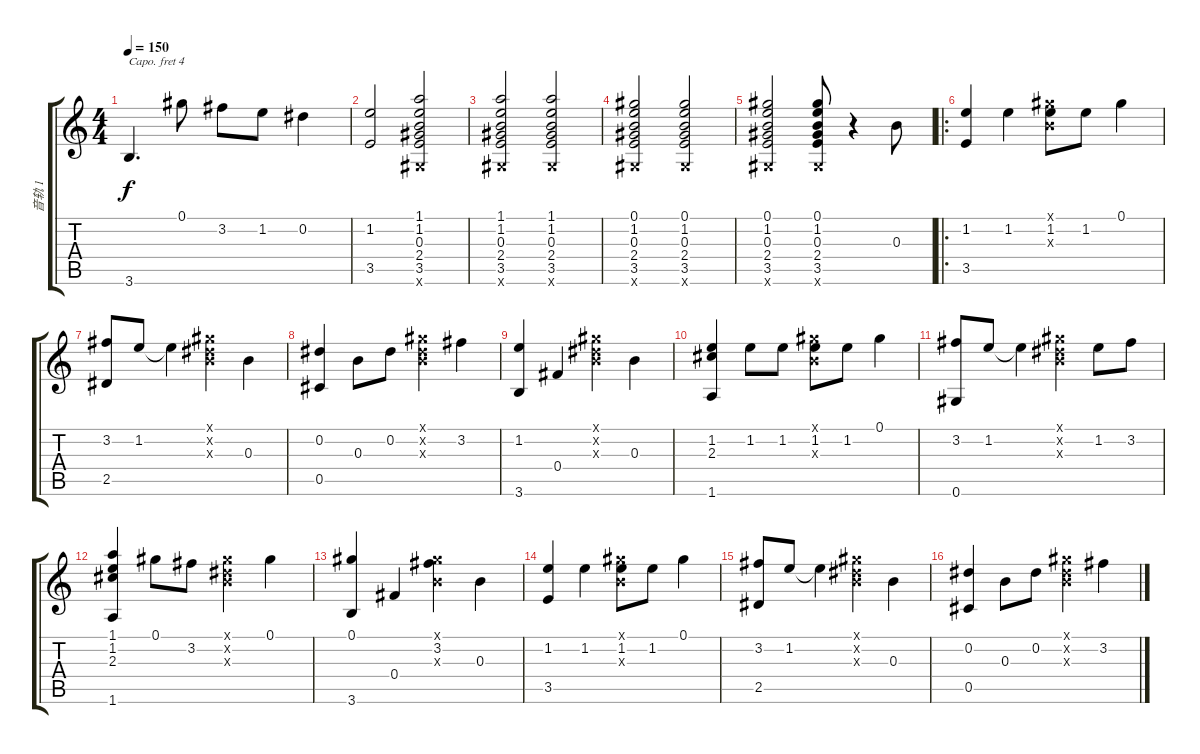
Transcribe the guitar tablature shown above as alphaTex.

\track ("音轨 1" "音轨 1") {instrument acousticguitarsteel}
\staff {score tabs}
\capo 4
\tuning (E4 B3 G3 D3 A2 E2) {hide}
\ts (4 4)
\tempo 150
\clef g2
\ks c
3.6.4{d dy f} 0.1.8 3.2.8 1.2.8 0.2.4 |
(1.2 3.5).2 (1.1 1.2 0.3 2.4 3.5 0.6{x}).2 |
(1.1 1.2 0.3 2.4 3.5 0.6{x}).2 (1.1 1.2 0.3 2.4 3.5 0.6{x}).2 |
(0.1 1.2 0.3 2.4 3.5 0.6{x}).2 (0.1 1.2 0.3 2.4 3.5 0.6{x}).2 |
(0.1 1.2 0.3 2.4 3.5 0.6{x}).2 (0.1 1.2 0.3 2.4 3.5 0.6{x}).8 r.4 0.3.8 |
\ro
(1.2 3.5).4 1.2.4 (0.1{x} 1.2 0.3{x}).8 1.2.8 0.1.4 |
(3.2 2.5).8 1.2.8 1.2{t}.4 (0.1{x} 0.2{x} 0.3{x}).4 0.3.4 |
(0.2 0.5).4 0.3.8 0.2.8 (0.1{x} 0.2{x} 0.3{x}).4 3.2.4 |
(1.2 3.6).4 0.4.4 (0.1{x} 0.2{x} 0.3{x}).4 0.3.4 |
(1.2 2.3 1.6).4 1.2.8 1.2.8 (0.1{x} 1.2 0.3{x}).8 1.2.8 0.1.4 |
(3.2 0.6).8 1.2.8 1.2{t}.4 (0.1{x} 0.2{x} 0.3{x}).4 1.2.8 3.2.8 |
(1.1 1.2 2.3 1.6).4 0.1.8 3.2.8 (0.1{x} 0.2{x} 0.3{x}).4 0.1.4 |
(0.1 3.6).4 0.4.4 (0.1{x} 3.2 0.3{x}).4 0.3.4 |
(1.2 3.5).4 1.2.4 (0.1{x} 1.2 0.3{x}).8 1.2.8 0.1.4 |
(3.2 2.5).8 1.2.8 1.2{t}.4 (0.1{x} 0.2{x} 0.3{x}).4 0.3.4 |
(0.2 0.5).4 0.3.8 0.2.8 (0.1{x} 0.2{x} 0.3{x}).4 3.2.4
